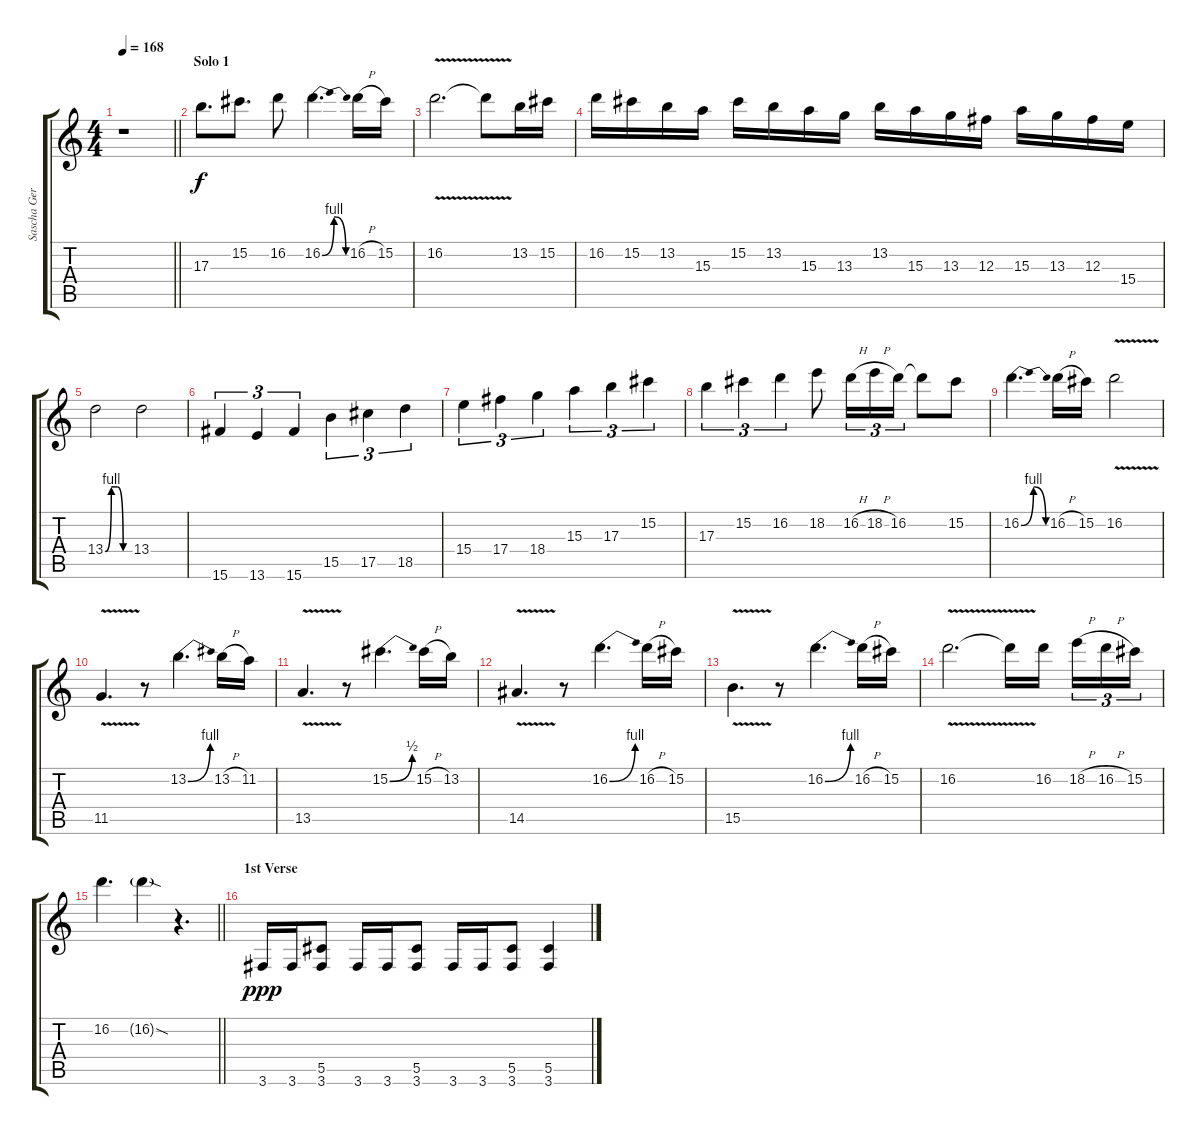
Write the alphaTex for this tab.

\track ("Sascha Gerstner" "Sascha Ger") {instrument overdrivenguitar}
\staff {score tabs}
\tuning (Eb4 Bb3 Gb3 Db3 Ab2 Eb2) {hide}
\ts (4 4)
\tempo 168
\clef g2
\barLineRight lightlight
\ks c
r.1{dy f} |
\section ("" "Solo 1")
17.3.8{d} 15.2.8{d} 16.2.8 16.2{be (bendrelease 0 0 30 4 45 4 60 0)}.4{d} 16.2{h}.16 15.2.16 |
16.2{v}.2{d} 16.2{t}.8 13.2.16 15.2.16 |
16.2.16 15.2.16 13.2.16 15.3.16 15.2.16 13.2.16 15.3.16 13.3.16 13.2.16 15.3.16 13.3.16 12.3.16 15.3.16 13.3.16 12.3.16 15.4.16 |
13.4{be (custom 0 0 15 4 29 4 44 0 60 0)}.2 13.4.2 |
15.6.4{tu (3 2)} 13.6.4{tu (3 2)} 15.6.4{tu (3 2)} 15.5.4{tu (3 2)} 17.5.4{tu (3 2)} 18.5.4{tu (3 2)} |
15.4.4{tu (3 2)} 17.4.4{tu (3 2)} 18.4.4{tu (3 2)} 15.3.4{tu (3 2)} 17.3.4{tu (3 2)} 15.2.4{tu (3 2)} |
17.3.4{tu (3 2)} 15.2.4{tu (3 2)} 16.2.4{tu (3 2)} 18.2.8 16.2{h}.16{tu (3 2)} 18.2{h}.16{tu (3 2)} 16.2.16{tu (3 2)} 16.2{t}.8 15.2.8 |
16.2{be (bendrelease 0 0 30 4 45 4 60 0)}.4{d} 16.2{h}.16 15.2.16 16.2{v}.2 |
11.5{v}.4{d} r.8 13.2{be (bend 0 0 60 4)}.4{d} 13.2{h}.16 11.2.16 |
13.5{v}.4{d} r.8 15.2{be (bend 0 0 60 2)}.4{d} 15.2{h}.16 13.2.16 |
14.5{v}.4{d} r.8 16.2{be (bend 0 0 60 4)}.4{d} 16.2{h}.16 15.2.16 |
15.5{v}.4{d} r.8 16.2{be (bend 0 0 60 4)}.4{d} 16.2{h}.16 15.2.16 |
16.2{v}.2{d} 16.2{t}.16 16.2.16{beam splitsecondary} 18.2{h}.16{tu (3 2)} 16.2{h}.16{tu (3 2)} 15.2.16{tu (3 2)} |
\barLineRight lightlight
16.2.4{d} 16.2{sod g}.4 r.4{d} |
\section ("" "1st Verse")
3.6.16{dy ppp} 3.6.16 (5.5 3.6).8 3.6.16 3.6.16 (5.5 3.6).8 3.6.16 3.6.16 (5.5 3.6).8 (5.5 3.6).4
